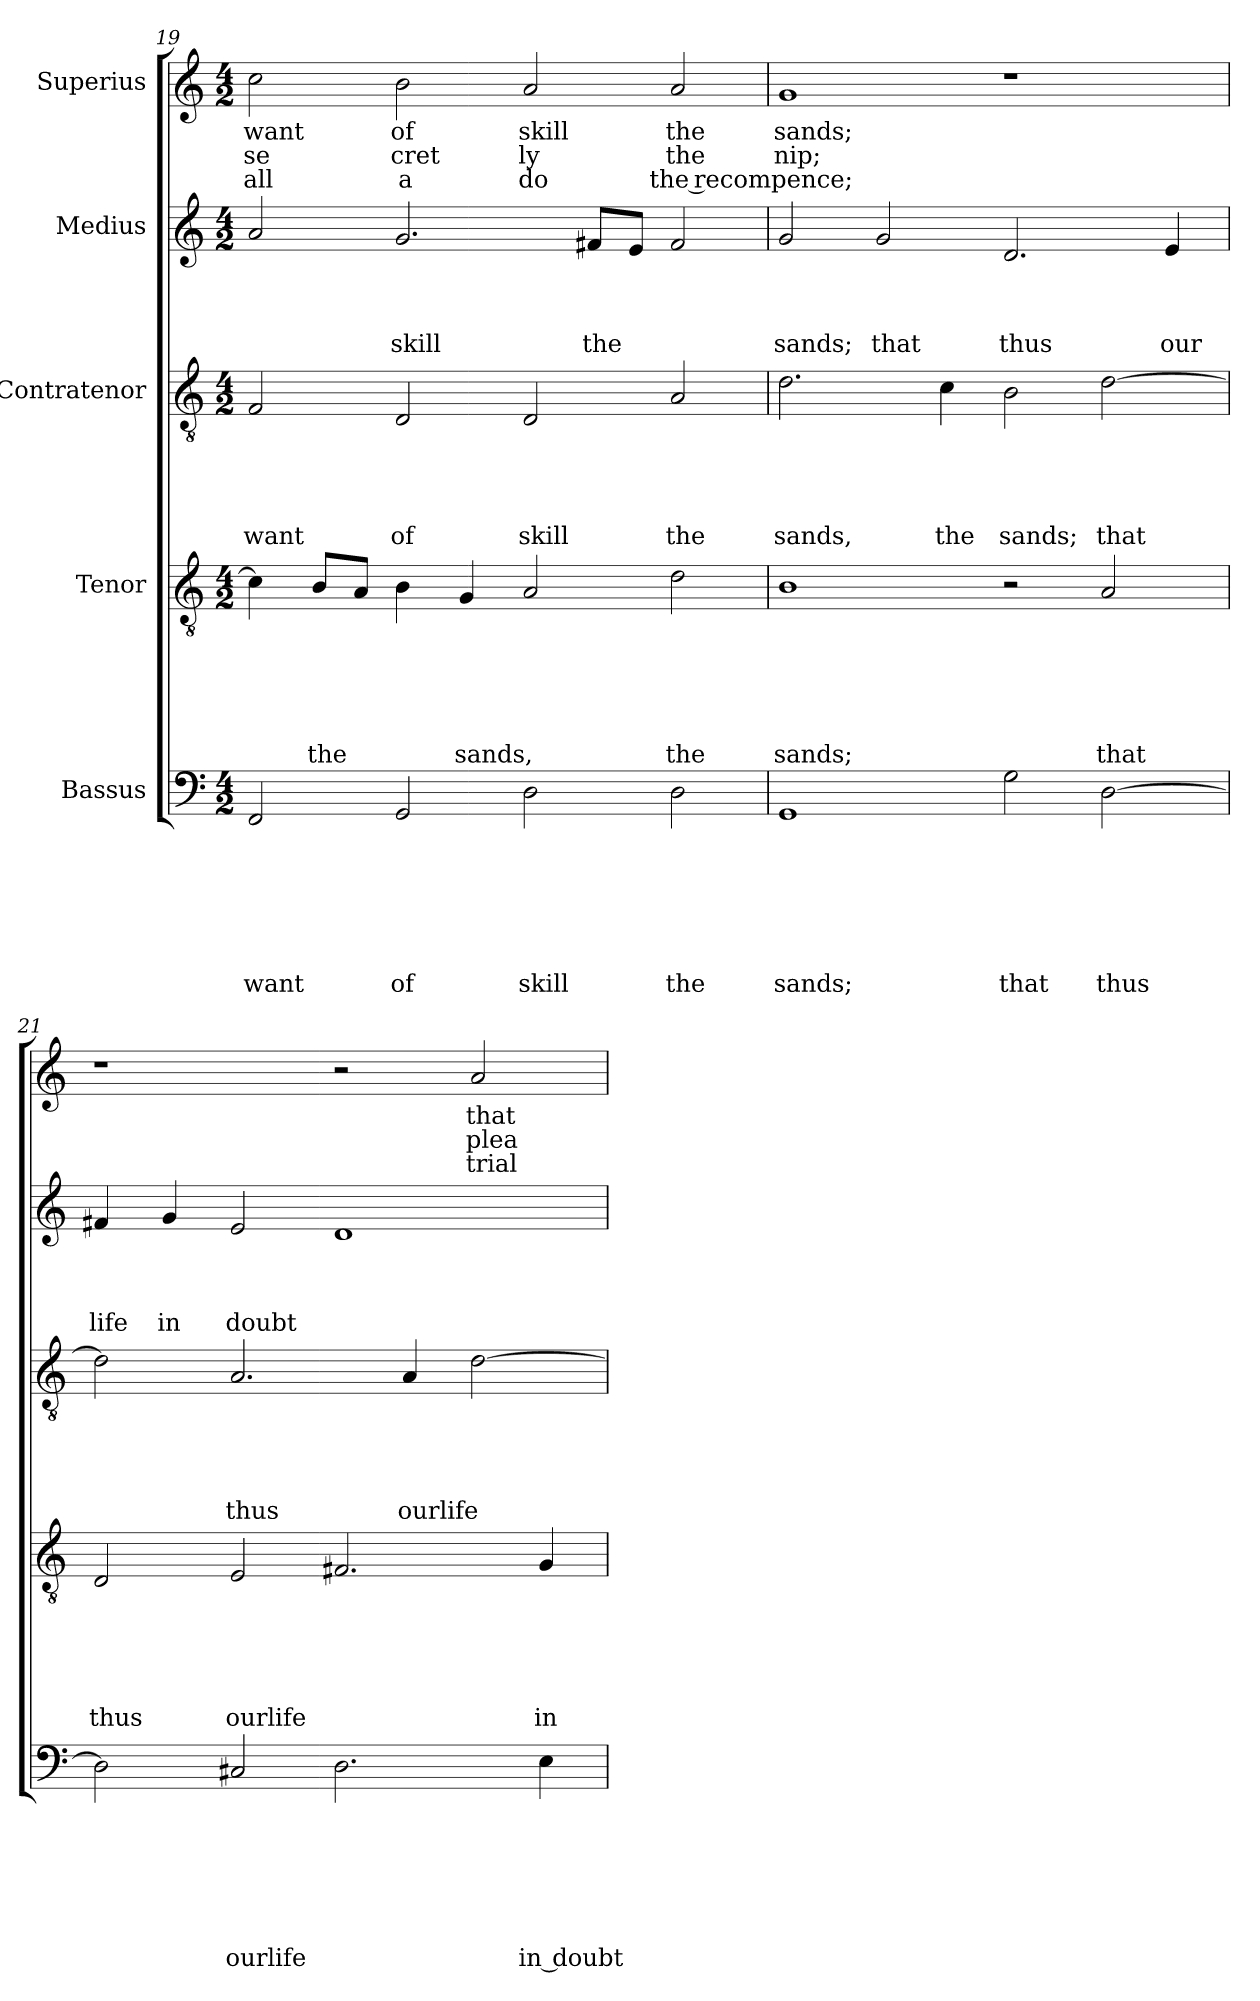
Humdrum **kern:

**kern	**text	**text	**text	**text	**text	**text	**text	**kern	**text	**text	**text	**text	**text	**text	**kern	**text	**text	**text	**text	**text	**kern	**text	**text	**text	**text	**kern	**text	**text	**text
*part5	*part5	*part5	*part5	*part5	*part5	*part5	*part5	*part4	*part4	*part4	*part4	*part4	*part4	*part4	*part3	*part3	*part3	*part3	*part3	*part3	*part2	*part2	*part2	*part2	*part2	*part1	*part1	*part1	*part1
*staff5	*staff5	*staff5	*staff5	*staff5	*staff5	*staff5	*staff5	*staff4	*staff4	*staff4	*staff4	*staff4	*staff4	*staff4	*staff3	*staff3	*staff3	*staff3	*staff3	*staff3	*staff2	*staff2	*staff2	*staff2	*staff2	*staff1	*staff1	*staff1	*staff1
*I"Bassus	*	*	*	*	*	*	*	*I"Tenor	*	*	*	*	*	*	*I"Contratenor	*	*	*	*	*	*I"Medius	*	*	*	*	*I"Superius	*	*	*
*clefF4	*	*	*	*	*	*	*	*clefGv2	*	*	*	*	*	*	*clefGv2	*	*	*	*	*	*clefG2	*	*	*	*	*clefG2	*	*	*
*k[]	*	*	*	*	*	*	*	*k[]	*	*	*	*	*	*	*k[]	*	*	*	*	*	*k[]	*	*	*	*	*k[]	*	*	*
*C:	*	*	*	*	*	*	*	*C:	*	*	*	*	*	*	*C:	*	*	*	*	*	*C:	*	*	*	*	*C:	*	*	*
*M4/2	*	*	*	*	*	*	*	*M4/2	*	*	*	*	*	*	*M4/2	*	*	*	*	*	*M4/2	*	*	*	*	*M4/2	*	*	*
=19	=19	=19	=19	=19	=19	=19	=19	=19	=19	=19	=19	=19	=19	=19	=19	=19	=19	=19	=19	=19	=19	=19	=19	=19	=19	=19	=19	=19	=19
!	!	!	!	!	!	!	!LO:LY:b	!	!	!	!	!	!	!	!	!	!	!	!	!LO:LY:b	!	!	!	!	!	!	!LO:LY:b	!LO:LY:b	!LO:LY:b
2FF/	.	.	.	.	.	.	want	4c\]	.	.	.	.	.	.	2F/	.	.	.	.	want	2a/	.	.	.	.	2cc\	want	se	all
!	!	!	!	!	!	!	!	!	!	!	!	!	!	!LO:LY:b	!	!	!	!	!	!	!	!	!	!	!	!	!	!	!
.	.	.	.	.	.	.	.	8B/L	.	.	.	.	.	the	.	.	.	.	.	.	.	.	.	.	.	.	.	.	.
.	.	.	.	.	.	.	.	8A/J	.	.	.	.	.	.	.	.	.	.	.	.	.	.	.	.	.	.	.	.	.
!	!	!	!	!	!	!	!LO:LY:b	!	!	!	!	!	!	!	!	!	!	!	!	!LO:LY:b	!	!	!	!	!LO:LY:b	!	!LO:LY:b	!LO:LY:b	!LO:LY:b
2GG/	.	.	.	.	.	.	of	4B\	.	.	.	.	.	.	2D/	.	.	.	.	of	2.g/	.	.	.	skill	2b\	of	cret	a
!	!	!	!	!	!	!	!	!	!	!	!	!	!	!LO:LY:b	!	!	!	!	!	!	!	!	!	!	!	!	!	!	!
.	.	.	.	.	.	.	.	4G/	.	.	.	.	.	sands,	.	.	.	.	.	.	.	.	.	.	.	.	.	.	.
!	!	!	!	!	!	!	!LO:LY:b	!	!	!	!	!	!	!	!	!	!	!	!	!LO:LY:b	!	!	!	!	!	!	!LO:LY:b	!LO:LY:b	!LO:LY:b
2D\	.	.	.	.	.	.	skill	2A/	.	.	.	.	.	.	2D/	.	.	.	.	skill	.	.	.	.	.	2a/	skill	ly	do
!	!	!	!	!	!	!	!	!	!	!	!	!	!	!	!	!	!	!	!	!	!	!	!	!	!LO:LY:b	!	!	!	!
.	.	.	.	.	.	.	.	.	.	.	.	.	.	.	.	.	.	.	.	.	8f#X/L	.	.	.	the	.	.	.	.
.	.	.	.	.	.	.	.	.	.	.	.	.	.	.	.	.	.	.	.	.	8e/J	.	.	.	.	.	.	.	.
!	!	!	!	!	!	!	!LO:LY:b	!	!	!	!	!	!	!LO:LY:b	!	!	!	!	!	!LO:LY:b	!	!	!	!	!	!	!LO:LY:b	!LO:LY:b	!LO:LY:b
2D\	.	.	.	.	.	.	the	2d\	.	.	.	.	.	the	2A/	.	.	.	.	the	2f#/	.	.	.	.	2a/	the	the	the recompence;
=20	=20	=20	=20	=20	=20	=20	=20	=20	=20	=20	=20	=20	=20	=20	=20	=20	=20	=20	=20	=20	=20	=20	=20	=20	=20	=20	=20	=20	=20
!	!	!	!	!	!	!	!LO:LY:b	!	!	!	!	!	!	!LO:LY:b	!	!	!	!	!	!LO:LY:b	!	!	!	!	!LO:LY:b	!	!LO:LY:b	!LO:LY:b	!
1GG	.	.	.	.	.	.	sands;	1B	.	.	.	.	.	sands;	2.d\	.	.	.	.	sands,	2g/	.	.	.	sands;	1g	sands;	nip;	.
!	!	!	!	!	!	!	!	!	!	!	!	!	!	!	!	!	!	!	!	!	!	!	!	!	!LO:LY:b	!	!	!	!
.	.	.	.	.	.	.	.	.	.	.	.	.	.	.	.	.	.	.	.	.	2g/	.	.	.	that	.	.	.	.
!	!	!	!	!	!	!	!	!	!	!	!	!	!	!	!	!	!	!	!	!LO:LY:b	!	!	!	!	!	!	!	!	!
.	.	.	.	.	.	.	.	.	.	.	.	.	.	.	4c\	.	.	.	.	the	.	.	.	.	.	.	.	.	.
!	!	!	!	!	!	!	!LO:LY:b	!	!	!	!	!	!	!	!	!	!	!	!	!LO:LY:b	!	!	!	!	!LO:LY:b	!	!	!	!
2G\	.	.	.	.	.	.	that	2r	.	.	.	.	.	.	2B\	.	.	.	.	sands;	2.d/	.	.	.	thus	1r	.	.	.
!	!	!	!	!	!	!	!LO:LY:b	!	!	!	!	!	!	!LO:LY:b	!	!	!	!	!	!LO:LY:b	!	!	!	!	!	!	!	!	!
[>2D\	.	.	.	.	.	.	thus	2A/	.	.	.	.	.	that	[>2d\	.	.	.	.	that	.	.	.	.	.	.	.	.	.
!	!	!	!	!	!	!	!	!	!	!	!	!	!	!	!	!	!	!	!	!	!	!	!	!	!LO:LY:b	!	!	!	!
.	.	.	.	.	.	.	.	.	.	.	.	.	.	.	.	.	.	.	.	.	4e/	.	.	.	our	.	.	.	.
=21	=21	=21	=21	=21	=21	=21	=21	=21	=21	=21	=21	=21	=21	=21	=21	=21	=21	=21	=21	=21	=21	=21	=21	=21	=21	=21	=21	=21	=21
!	!	!	!	!	!	!	!	!	!	!	!	!	!	!LO:LY:b	!	!	!	!	!	!	!	!	!	!	!LO:LY:b	!	!	!	!
2D\]	.	.	.	.	.	.	.	2D/	.	.	.	.	.	thus	2d\]	.	.	.	.	.	4f#X/	.	.	.	life	1r	.	.	.
!	!	!	!	!	!	!	!	!	!	!	!	!	!	!	!	!	!	!	!	!	!	!	!	!	!LO:LY:b	!	!	!	!
.	.	.	.	.	.	.	.	.	.	.	.	.	.	.	.	.	.	.	.	.	4g/	.	.	.	in	.	.	.	.
!	!	!	!	!	!	!	!LO:LY:b	!	!	!	!	!	!	!LO:LY:b	!	!	!	!	!	!LO:LY:b	!	!	!	!	!LO:LY:b	!	!	!	!
2C#X/	.	.	.	.	.	.	ourlife	2E/	.	.	.	.	.	ourlife	2.A/	.	.	.	.	thus	2e/	.	.	.	doubt	.	.	.	.
2.D\	.	.	.	.	.	.	.	2.F#X/	.	.	.	.	.	.	.	.	.	.	.	.	1d	.	.	.	.	2r	.	.	.
!	!	!	!	!	!	!	!	!	!	!	!	!	!	!	!	!	!	!	!	!LO:LY:b	!	!	!	!	!	!	!	!	!
.	.	.	.	.	.	.	.	.	.	.	.	.	.	.	4A/	.	.	.	.	ourlife	.	.	.	.	.	.	.	.	.
!	!	!	!	!	!	!	!	!	!	!	!	!	!	!	!	!	!	!	!	!	!	!	!	!	!	!	!LO:LY:b	!LO:LY:b	!LO:LY:b
.	.	.	.	.	.	.	.	.	.	.	.	.	.	.	[>2d\	.	.	.	.	.	.	.	.	.	.	2a/	that	plea	trial
!	!	!	!	!	!	!	!LO:LY:b	!	!	!	!	!	!	!LO:LY:b	!	!	!	!	!	!	!	!	!	!	!	!	!	!	!
4E\	.	.	.	.	.	.	in doubt	4G/	.	.	.	.	.	in	.	.	.	.	.	.	.	.	.	.	.	.	.	.	.
=	=	=	=	=	=	=	=	=	=	=	=	=	=	=	=	=	=	=	=	=	=	=	=	=	=	=	=	=	=
*-	*-	*-	*-	*-	*-	*-	*-	*-	*-	*-	*-	*-	*-	*-	*-	*-	*-	*-	*-	*-	*-	*-	*-	*-	*-	*-	*-	*-	*-
